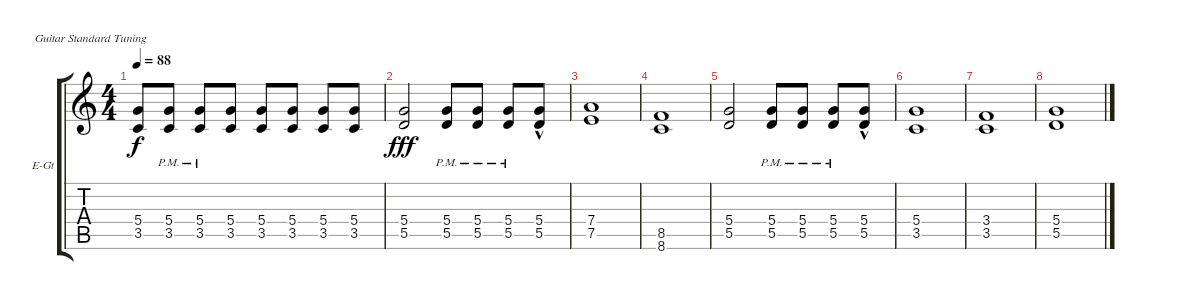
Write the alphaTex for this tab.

\defaultSystemsLayout 4
\bracketExtendMode groupsimilarinstruments
\firstSystemTrackNameOrientation horizontal
\otherSystemsTrackNameOrientation horizontal
\track ("Electric Guitar" "E-Gt") {instrument distortionguitar}
\staff {score tabs}
\tuning (E4 B3 G3 D3 A2 E2)
\ts (4 4)
\tempo 88
\clef g2
\scale
0.333333
\ks c
(5.4 3.5).8{dy f} (5.4{pm} 3.5{pm}).8 (5.4{pm} 3.5{pm}).8 (5.4 3.5).8 (5.4 3.5).8 (5.4 3.5).8 (5.4 3.5).8 (5.4 3.5).8 |
\scale
0.333333 (5.4 5.5).2{dy fff} (5.4{pm} 5.5{pm}).8 (5.4{pm} 5.5{pm}).8 (5.4{pm} 5.5{pm}).8 (5.4{hac} 5.5{hac}).8 |
\scale
0.333333 (7.4 7.5).1 |
\scale
0.333333 (8.5 8.6).1 |
\scale
0.333333 (5.4 5.5).2 (5.4{pm} 5.5{pm}).8 (5.4{pm} 5.5{pm}).8 (5.4{pm} 5.5{pm}).8 (5.4{hac} 5.5{hac}).8 |
\scale
0.333333 (5.4 3.5).1 |
\scale
0.333333 (3.4 3.5).1 |
\scale
0.333333 (5.4 5.5).1 |
\scale
0.333333 |
\scale
0.333333 |
\scale
0.333333 |
\scale
0.333333 |
\scale
0.333333 |
\scale
0.333333
